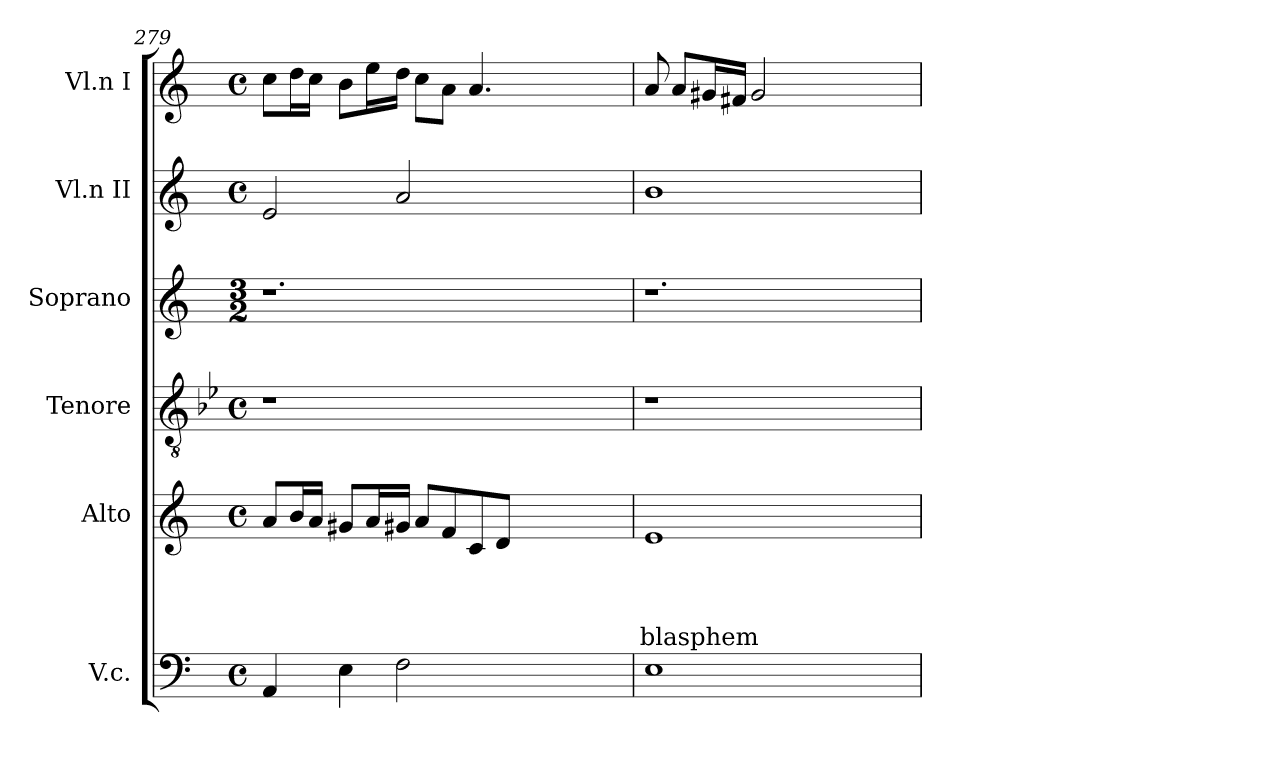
**kern	**kern	**text	**text	**text	**text	**kern	**kern	**kern	**kern
*part6	*part5	*part5	*part5	*part5	*part5	*part4	*part3	*part2	*part1
*staff6	*staff5	*staff5	*staff5	*staff5	*staff5	*staff4	*staff3	*staff2	*staff1
*I"V.c.	*I"Alto	*	*	*	*	*I"Tenore	*I"Soprano	*I"Vl.n II	*I"Vl.n I
*I'V.c.	*I'Alto	*	*	*	*	*I'Tenore	*I'Soprano	*I'Vl.n II	*I'Vl.n I
*clefF4	*clefG2	*	*	*	*	*clefGv2	*clefG2	*clefG2	*clefG2
*k[]	*k[]	*	*	*	*	*k[b-e-]	*k[]	*k[]	*k[]
*C:	*C:	*	*	*	*	*B-:	*C:	*C:	*C:
*M4/4	*M4/4	*	*	*	*	*M4/4	*M3/2	*M4/4	*M4/4
*met(c)	*met(c)	*	*	*	*	*met(c)	*	*met(c)	*met(c)
=279	=279	=279	=279	=279	=279	=279	=279	=279	=279
*^	*	*	*	*	*	*	*	*^	*
4AA/	4..ryy	8a/L	.	.	.	.	1r	1.r	2e/	4..ryy	8cc\L
.	.	16b/L	.	.	.	.	.	.	.	.	16dd\L
.	.	16a/JJ	.	.	.	.	.	.	.	.	16cc\JJ
4E\	.	8g#X/L	.	.	.	.	.	.	.	.	8b\L
.	.	16a/L	.	.	.	.	.	.	.	.	16ee\L
.	2F\	16g#X/JJ	.	.	.	.	.	.	.	2a/	16dd\JJ
2ryy	.	8a/L	.	.	.	.	.	.	2ryy	.	8cc\L
.	.	8f/	.	.	.	.	.	.	.	.	8a\J
.	.	8c/	.	.	.	.	.	.	.	.	4.a/
.	.	8d/J	.	.	.	.	.	.	.	.	.
.	2ryy	.	.	.	.	.	.	.	.	2ryy	.
16ryy	.	2ryy	.	.	.	.	2ryy	.	16ryy	.	.
4..ryy	.	.	.	.	.	.	.	.	4..ryy	.	.
.	.	.	.	.	.	.	.	.	.	.	4.ryy
.	16ryy	.	.	.	.	.	.	.	.	16ryy	.
=280	=280	=280	=280	=280	=280	=280	=280	=280	=280	=280	=280
!	!	!	!	!	!	!LO:LY:b	!	!	!	!	!
*v	*v	*	*	*	*	*	*	*	*v	*v	*
1E	1e	.	.	.	blasphem	1r	1.r	1b	8a/
.	.	.	.	.	.	.	.	.	8a/L
.	.	.	.	.	.	.	.	.	16g#X/L
.	.	.	.	.	.	.	.	.	16f#X/JJ
.	.	.	.	.	.	.	.	.	2g#/
.	.	.	.	.	.	.	.	.	2ryy
2ryy	2ryy	.	.	.	.	2ryy	.	2ryy	.
.	.	.	.	.	.	.	.	.	8ryy
=	=	=	=	=	=	=	=	=	=
*-	*-	*-	*-	*-	*-	*-	*-	*-	*-
